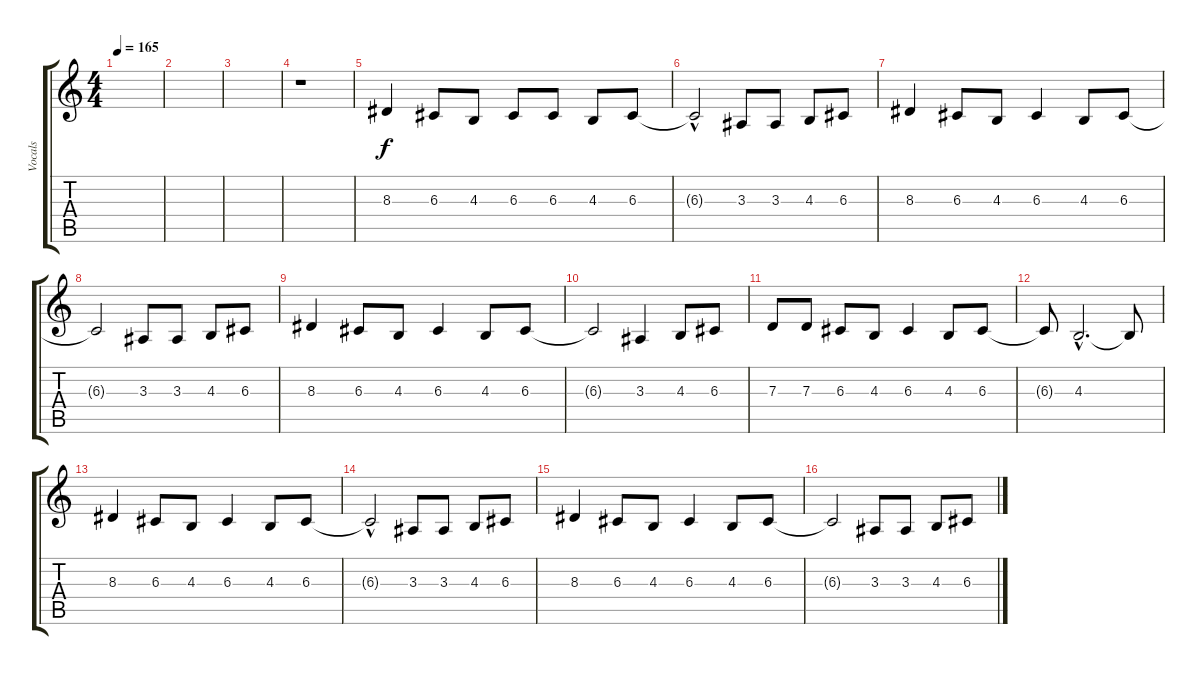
\track ("Vocals" "Vocals") {instrument tenorsax}
\staff {score tabs}
\tuning (E4 B3 G3 D3 A2 E2) {hide}
\ts (4 4)
\tempo 165
\clef g2
\ks c
|
|
|
r.1 |
8.3.4 6.3.8 4.3.8 6.3.8 6.3.8 4.3.8 6.3.8 |
6.3{hac t}.2 3.3.8 3.3.8 4.3.8 6.3.8 |
8.3.4 6.3.8 4.3.8 6.3.4 4.3.8 6.3.8 |
6.3{t}.2 3.3.8 3.3.8 4.3.8 6.3.8 |
8.3.4 6.3.8 4.3.8 6.3.4 4.3.8 6.3.8 |
6.3{t}.2 3.3.4 4.3.8 6.3.8 |
7.3.8 7.3.8 6.3.8 4.3.8 6.3.4 4.3.8 6.3.8 |
6.3{t}.8 4.3{hac}.2{d} 4.3{t}.8 |
8.3.4 6.3.8 4.3.8 6.3.4 4.3.8 6.3.8 |
6.3{hac t}.2 3.3.8 3.3.8 4.3.8 6.3.8 |
8.3.4 6.3.8 4.3.8 6.3.4 4.3.8 6.3.8 |
6.3{t}.2 3.3.8 3.3.8 4.3.8 6.3.8
